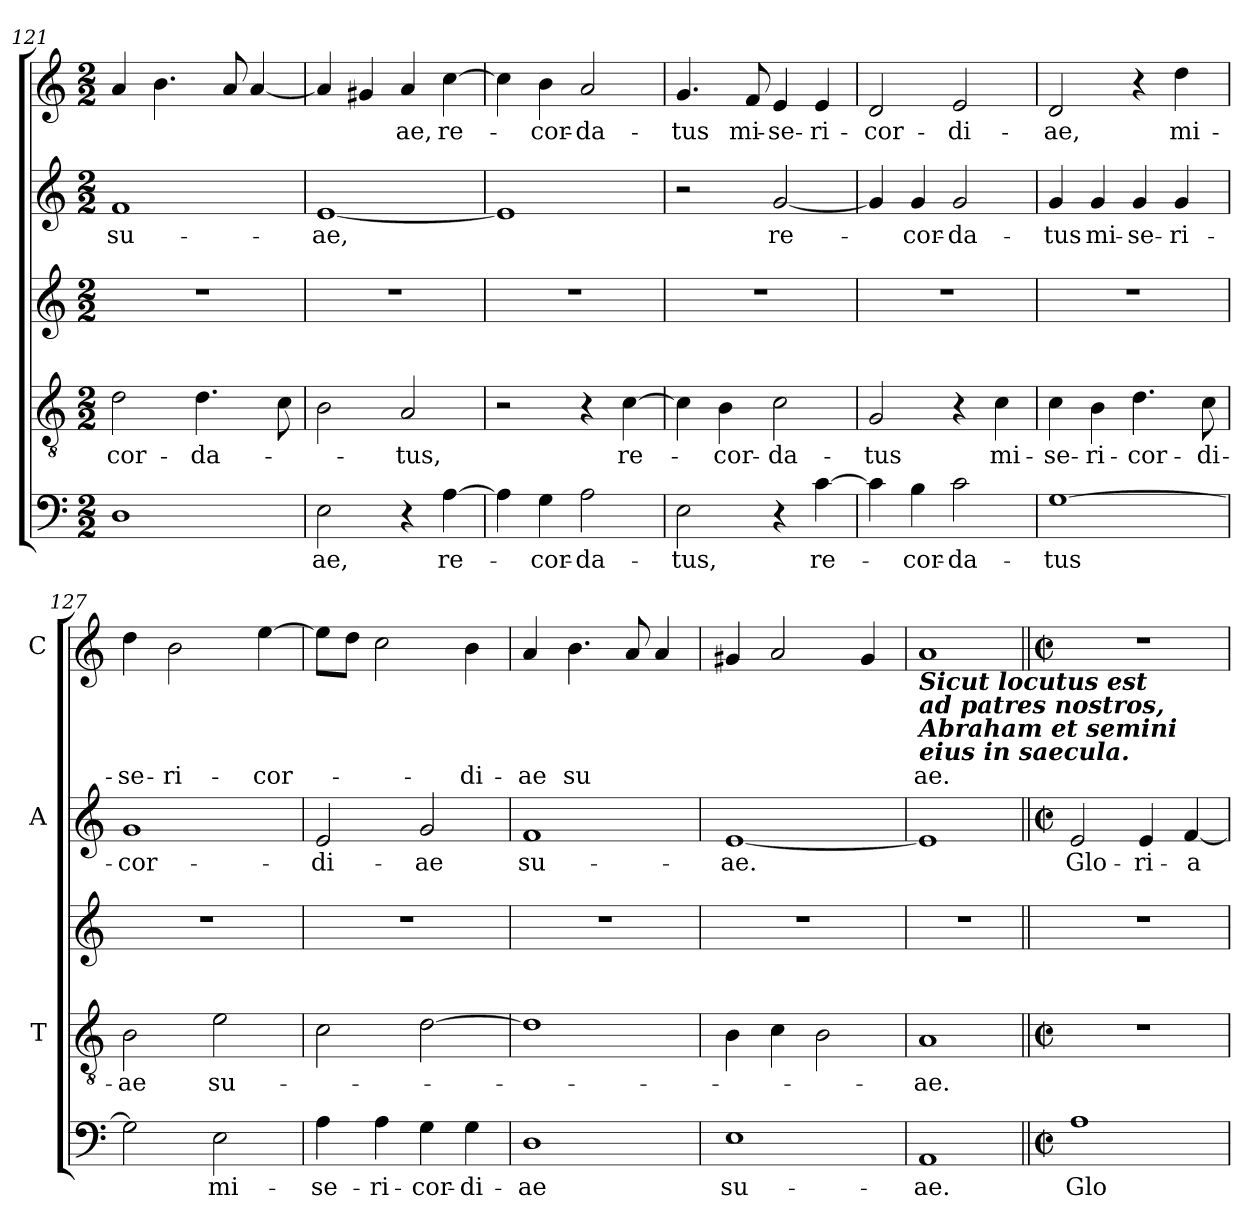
**kern	**text	**kern	**text	**kern	**kern	**text	**kern	**text
*part5	*part5	*part4	*part4	*part3	*part2	*part2	*part1	*part1
*staff5	*staff5	*staff4	*staff4	*staff3	*staff2	*staff2	*staff1	*staff1
*	*	*I'T	*	*	*I'A	*	*I'C	*
*clefF4	*	*clefGv2	*	*clefG2	*clefG2	*	*clefG2	*
*k[]	*	*k[]	*	*k[]	*k[]	*	*k[]	*
*C:	*	*C:	*	*C:	*C:	*	*C:	*
*M2/2	*	*M2/2	*	*M2/2	*M2/2	*	*M2/2	*
=121	=121	=121	=121	=121	=121	=121	=121	=121
!	!	!	!LO:LY:b	!	!	!LO:LY:b	!	!
1D	.	2d\	-cor-	1r	1f	su-	4a/	.
.	.	.	.	.	.	.	4.b\	.
!	!	!	!LO:LY:b	!	!	!	!	!
.	.	4.d\	-da-	.	.	.	.	.
.	.	.	.	.	.	.	8a/	.
.	.	.	.	.	.	.	[4a/	.
.	.	8c\	.	.	.	.	.	.
!!LO:LB:g=z
=122	=122	=122	=122	=122	=122	=122	=122	=122
!	!LO:LY:b	!	!	!	!	!LO:LY:b	!	!
2E\	­ae,	2B\	.	1r	[1e	-­ae,	4a/]	.
.	.	.	.	.	.	.	4g#/	.
!	!	!	!LO:LY:b	!	!	!	!	!LO:LY:b
4r	.	2A/	-tus,	.	.	.	4a/	-ae,
!	!LO:LY:b	!	!	!	!	!	!	!LO:LY:b
[4A\	re-	.	.	.	.	.	[4cc\	re-
=123	=123	=123	=123	=123	=123	=123	=123	=123
4A\]	.	2r	.	1r	1e]	.	4cc\]	.
!	!LO:LY:b	!	!	!	!	!	!	!LO:LY:b
4G\	-cor-	.	.	.	.	.	4b\	-cor-
!	!LO:LY:b	!	!	!	!	!	!	!LO:LY:b
2A\	-da-	4r	.	.	.	.	2a/	-da-
!	!	!	!LO:LY:b	!	!	!	!	!
.	.	[4c\	re-	.	.	.	.	.
=124	=124	=124	=124	=124	=124	=124	=124	=124
!	!LO:LY:b	!	!	!	!	!	!	!LO:LY:b
2E\	-tus,	4c\]	.	1r	2r	.	4.g/	-tus
!	!	!	!LO:LY:b	!	!	!	!	!
.	.	4B\	-cor-	.	.	.	.	.
!	!	!	!	!	!	!	!	!LO:LY:b
.	.	.	.	.	.	.	8f/	mi-
!	!	!	!LO:LY:b	!	!	!LO:LY:b	!	!LO:LY:b
4r	.	2c\	-da-	.	[2g/	re-	4e/	-se-
!	!LO:LY:b	!	!	!	!	!	!	!LO:LY:b
[4c\	re-	.	.	.	.	.	4e/	-ri-
=125	=125	=125	=125	=125	=125	=125	=125	=125
!	!	!	!LO:LY:b	!	!	!	!	!LO:LY:b
4c\]	.	2G/	-tus	1r	4g/]	.	2d/	-cor-
!	!LO:LY:b	!	!	!	!	!LO:LY:b	!	!
4B\	-cor-	.	.	.	4g/	-cor-	.	.
!	!LO:LY:b	!	!	!	!	!LO:LY:b	!	!LO:LY:b
2c\	-da-	4r	.	.	2g/	-da-	2e/	-di-
!	!	!	!LO:LY:b	!	!	!	!	!
.	.	4c\	mi-	.	.	.	.	.
=126	=126	=126	=126	=126	=126	=126	=126	=126
!	!LO:LY:b	!	!LO:LY:b	!	!	!LO:LY:b	!	!LO:LY:b
[1G	-tus	4c\	-se-	1r	4g/	-tus	2d/	-ae,
!	!	!	!LO:LY:b	!	!	!LO:LY:b	!	!
.	.	4B\	-ri-	.	4g/	mi-	.	.
!	!	!	!LO:LY:b	!	!	!LO:LY:b	!	!
.	.	4.d\	-cor-	.	4g/	-se-	4r	.
!	!	!	!	!	!	!LO:LY:b	!	!LO:LY:b
.	.	.	.	.	4g/	-ri-	4dd\	mi-
!	!	!	!LO:LY:b	!	!	!	!	!
.	.	8c\	-di-	.	.	.	.	.
=127	=127	=127	=127	=127	=127	=127	=127	=127
!	!	!	!LO:LY:b	!	!	!LO:LY:b	!	!LO:LY:b
2G\]	.	2B\	-ae	1r	1g	-cor-	4dd\	-se-
!	!	!	!	!	!	!	!	!LO:LY:b
.	.	.	.	.	.	.	2b\	-ri-
!	!LO:LY:b	!	!LO:LY:b	!	!	!	!	!
2E\	mi-	2e\	su-	.	.	.	.	.
!	!	!	!	!	!	!	!	!LO:LY:b
.	.	.	.	.	.	.	[4ee\	-cor-
!!LO:PB:g=z
=128	=128	=128	=128	=128	=128	=128	=128	=128
!	!LO:LY:b	!	!	!	!	!LO:LY:b	!	!
4A\	-­se-	2c\	.	1r	2e/	-­di-	8ee\L]	.
.	.	.	.	.	.	.	8dd\J	.
!	!LO:LY:b	!	!	!	!	!	!	!
4A\	-ri-	.	.	.	.	.	2cc\	.
!	!LO:LY:b	!	!	!	!	!LO:LY:b	!	!
4G\	-cor-	[2d\	.	.	2g/	-ae	.	.
!	!LO:LY:b	!	!	!	!	!	!	!LO:LY:b
4G\	-di-	.	.	.	.	.	4b\	-di-
=129	=129	=129	=129	=129	=129	=129	=129	=129
!	!LO:LY:b	!	!	!	!	!LO:LY:b	!	!LO:LY:b
1D	-ae	1d]	.	1r	1f	su-	4a/	-ae
!	!	!	!	!	!	!	!	!LO:LY:b
.	.	.	.	.	.	.	4.b\	su
.	.	.	.	.	.	.	8a/	.
.	.	.	.	.	.	.	4a/	.
=130	=130	=130	=130	=130	=130	=130	=130	=130
!	!LO:LY:b	!	!	!	!	!LO:LY:b	!	!
1E	su-	4B\	.	1r	[1e	-ae.	4g#/	.
.	.	4c\	.	.	.	.	2a/	.
.	.	2B\	.	.	.	.	.	.
.	.	.	.	.	.	.	4g#/	.
=131	=131	=131	=131	=131	=131	=131	=131	=131
!	!	!	!	!	!	!	!LO:TX:b:Bi:t=Sicut locutus est \nad patres nostros,\nAbraham et semini\neius in saecula.	!
!	!LO:LY:b	!	!LO:LY:b	!	!	!	!	!LO:LY:b
1AA	-ae.	1A	-ae.	1r	1e]	.	1a	ae.
!!LO:LB:g=z
=132||	=132||	=132||	=132||	=132||	=132||	=132||	=132||	=132||
*M2/2	*	*M2/2	*	*	*M2/2	*	*M2/2	*
*met(c|)	*	*met(c|)	*	*	*met(c|)	*	*met(c|)	*
!	!LO:LY:b	!	!	!	!	!LO:LY:b	!	!
1A	Glo-	1r	.	1r	2e/	Glo-	1r	.
!	!	!	!	!	!	!LO:LY:b	!	!
.	.	.	.	.	4e/	-ri-	.	.
!	!	!	!	!	!	!LO:LY:b	!	!
.	.	.	.	.	[4f/	-a	.	.
=	=	=	=	=	=	=	=	=
*-	*-	*-	*-	*-	*-	*-	*-	*-
